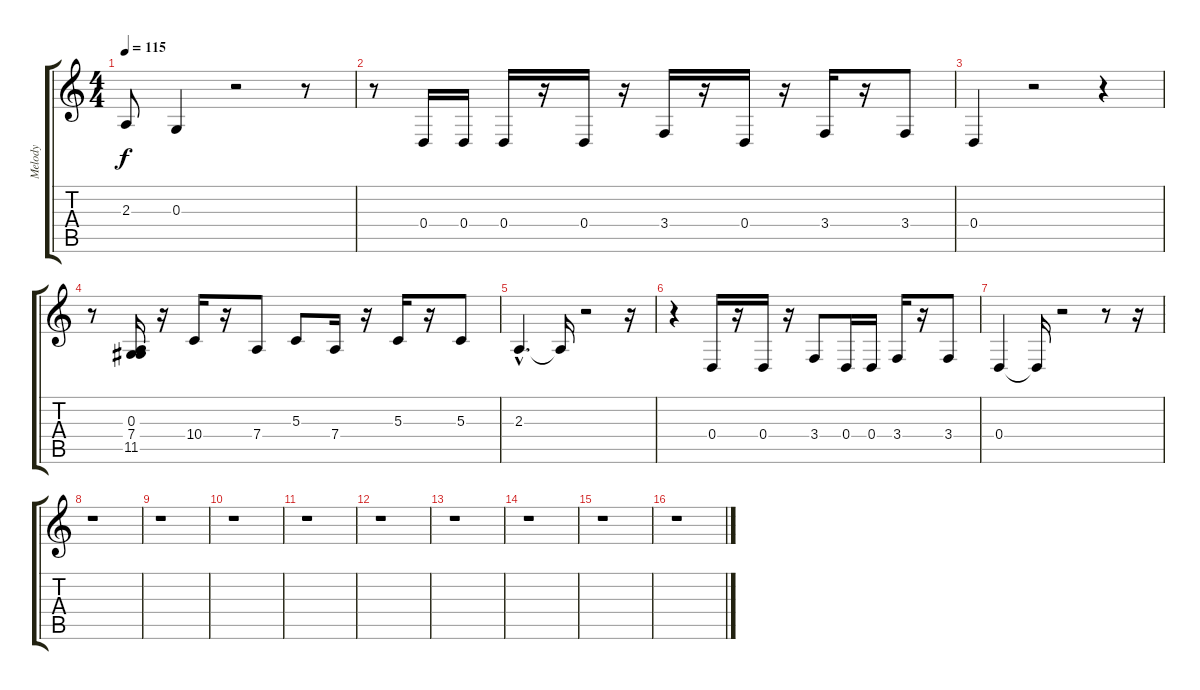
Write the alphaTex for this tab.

\track ("Melody" "Melody") {instrument lead6voice}
\staff {score tabs}
\tuning (E4 B3 G3 D3 A2 E2) {hide}
\ts (4 4)
\tempo 115
\clef g2
\ks c
2.3.8{dy f} 0.3.4 r.2 r.8 |
r.8 0.4.16 0.4.16 0.4.16 r.16 0.4.16 r.16 3.4.16 r.16 0.4.16 r.16 3.4.16 r.16 3.4.8 |
0.4.4 r.2 r.4 |
r.8 (0.3 7.4 11.5).16 r.16 10.4.16 r.16 7.4.8 5.3.8 7.4.16 r.16 5.3.16 r.16 5.3.8 |
2.3{hac}.4{d} 2.3{t}.16 r.2 r.16 |
r.4 0.4.16 r.16 0.4.16 r.16 3.4.8 0.4.16 0.4.16 3.4.16 r.16 3.4.8 |
0.4.4 0.4{t}.16 r.2 r.8 r.16 |
r.1 |
r.1 |
r.1 |
r.1 |
r.1 |
r.1 |
r.1 |
r.1 |
r.1
